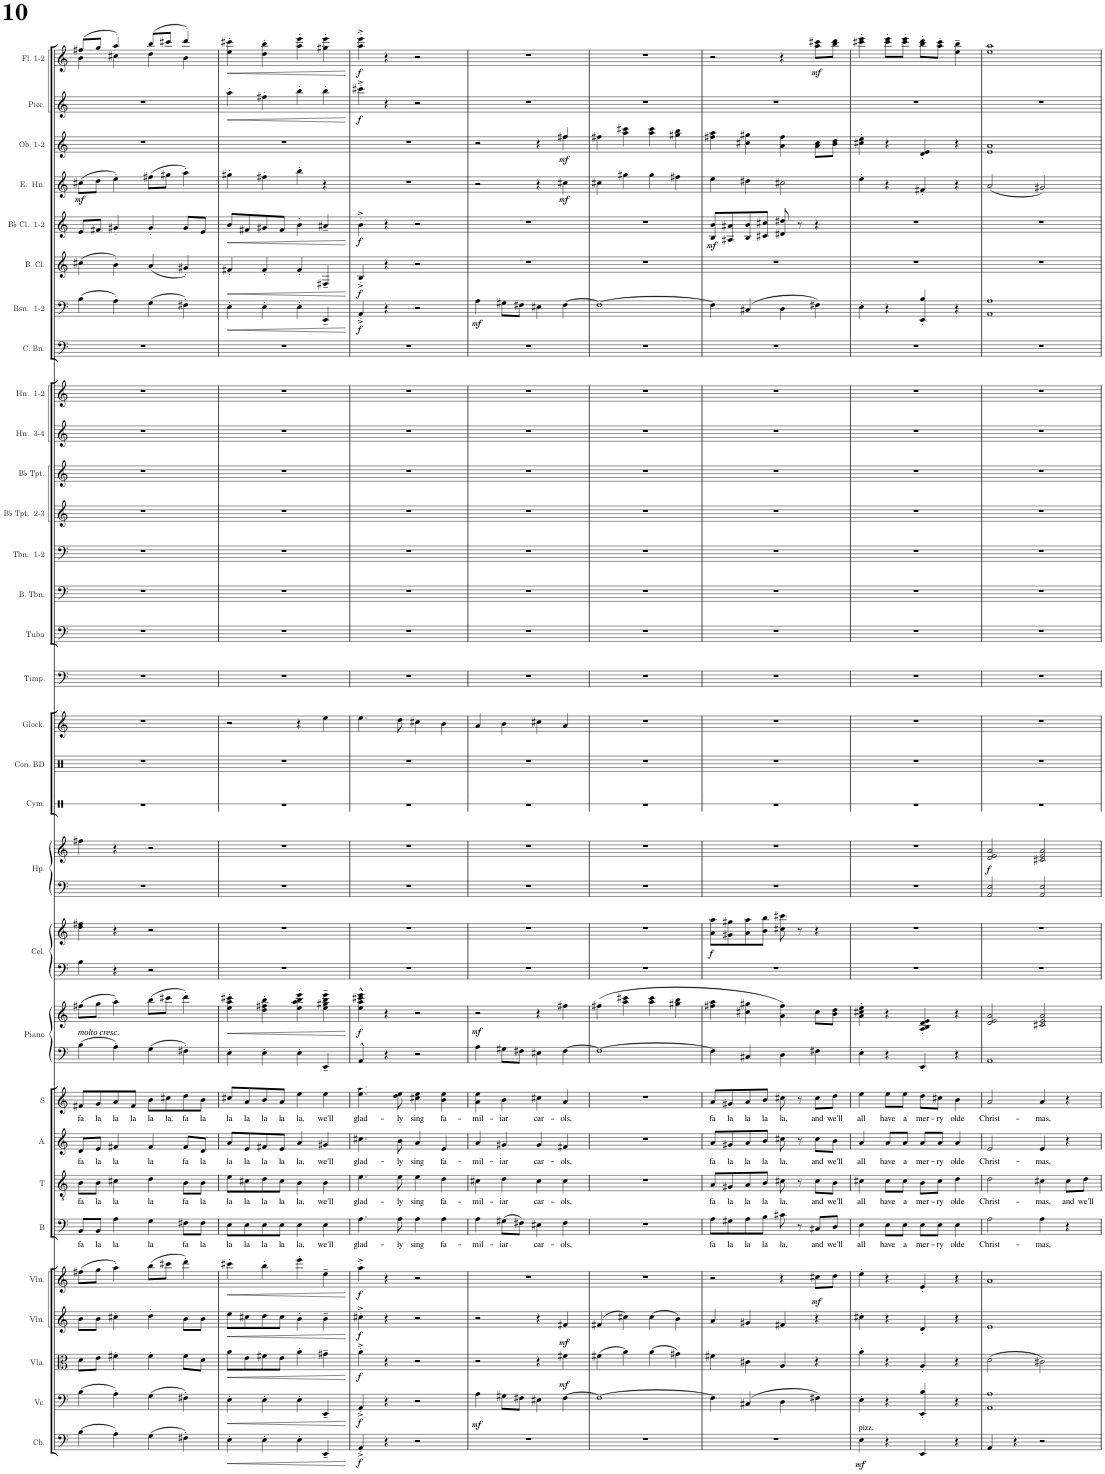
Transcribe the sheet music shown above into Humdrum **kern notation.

**kern	**dynam	**kern	**dynam	**kern	**dynam	**kern	**dynam	**kern	**dynam	**kern	**text	**kern	**text	**kern	**text	**kern	**text	**kern	**kern	**dynam	**kern	**kern	**dynam	**kern	**kern	**dynam	**kern	**kern	**kern	**kern	**kern	**kern	**kern	**kern	**kern	**kern	**kern	**kern	**kern	**dynam	**kern	**dynam	**kern	**dynam	**kern	**dynam	**kern	**dynam	**kern	**dynam	**kern	**dynam
*part31	*part31	*part30	*part30	*part29	*part29	*part28	*part28	*part27	*part27	*part26	*part26	*part25	*part25	*part24	*part24	*part23	*part23	*part22	*part22	*part22	*part21	*part21	*part21	*part20	*part20	*part20	*part19	*part18	*part17	*part16	*part15	*part14	*part13	*part12	*part11	*part10	*part9	*part8	*part7	*part7	*part6	*part6	*part5	*part5	*part4	*part4	*part3	*part3	*part2	*part2	*part1	*part1
*staff34	*staff34	*staff33	*staff33	*staff32	*staff32	*staff31	*staff31	*staff30	*staff30	*staff29	*staff29	*staff28	*staff28	*staff27	*staff27	*staff26	*staff26	*staff25	*staff24	*staff24/25	*staff23	*staff22	*staff22/23	*staff21	*staff20	*staff20/21	*staff19	*staff18	*staff17	*staff16	*staff15	*staff14	*staff13	*staff12	*staff11	*staff10	*staff9	*staff8	*staff7	*staff7	*staff6	*staff6	*staff5	*staff5	*staff4	*staff4	*staff3	*staff3	*staff2	*staff2	*staff1	*staff1
*I"Contrabass	*	*I"Violoncello	*	*I"Viola	*	*I"Violin	*	*I"Violin	*	*I"Bass	*	*I"Tenor	*	*I"Alto	*	*I"Soprano	*	*I"Piano	*	*	*I"Celesta	*	*	*I"Harp	*	*	*I"Percussion	*I"Percussion	*I"Percussion	*I"Timpani	*I"Tuba	*I"Bass Trombone	*I"Trombone 1-2	*I"Trumpet in Bb 2-3	*I"Trumpet in Bb	*I"Horn in F 3-4	*I"Horn in F 1-2	*I"Contrabassoon	*I"Bassoon 1-2	*	*I"Bass Clarinet	*	*I"Clarinet in Bb 1-2	*	*I"English Horn	*	*I"Oboe 1-2	*	*I"Flute 3-Picc.	*	*I"Flute 1-2	*
*I'Cb.	*	*I'Vc.	*	*I'Vla.	*	*I'Vln.	*	*I'Vln.	*	*I'B	*	*I'T	*	*I'A	*	*I'S	*	*I'Piano	*	*	*I'Cel.	*	*	*I'Hp.	*	*	*I'Perc.	*I'Perc.	*I'Perc.	*I'Timp.	*I'Tuba	*I'B. Tbn.	*I'Tbn.  1-2	*	*	*I'Hn.  3-4	*I'Hn.  1-2	*I'C. Bn.	*I'Bsn.  1-2	*	*I'B. Cl.	*	*	*	*I'E.  Hn.	*	*I'Ob. 1-2	*	*I'Picc.	*	*I'Fl. 1-2	*
!!LO:PB:g=z
*clefF4	*	*clefF4	*	*clefC3	*	*clefG2	*	*clefG2	*	*clefF4	*	*clefGv2	*	*clefG2	*	*clefG2	*	*clefF4	*clefG2	*	*clefF4	*clefG2	*	*clefF4	*clefG2	*	*clefX	*clefX	*clefG2	*clefF4	*clefF4	*clefF4	*clefF4	*clefG2	*clefG2	*clefG2	*clefG2	*clefF4	*clefF4	*	*clefG2	*	*clefG2	*	*clefG2	*	*clefG2	*	*clefG2	*	*clefG2	*
*Trd7c12	*	*	*	*	*	*	*	*	*	*	*	*	*	*	*	*	*	*	*	*	*Trd-7c-12	*Trd-7c-12	*	*	*	*	*	*	*Trd-14c-24	*	*	*	*	*Trd1c2	*Trd1c2	*Trd4c7	*Trd4c7	*Trd7c12	*	*	*Trd8c14	*	*Trd1c2	*	*Trd4c7	*	*	*	*Trd-7c-12	*	*	*
*k[]	*	*k[]	*	*k[]	*	*k[]	*	*k[]	*	*k[]	*	*k[]	*	*k[]	*	*k[]	*	*k[]	*k[]	*	*k[]	*k[]	*	*k[]	*k[]	*	*k[]	*k[]	*k[]	*k[]	*k[]	*k[]	*k[]	*k[]	*k[]	*k[]	*k[]	*k[]	*k[]	*	*k[]	*	*k[]	*	*k[]	*	*k[]	*	*k[]	*	*k[]	*
*M2/2	*	*M2/2	*	*M2/2	*	*M2/2	*	*M2/2	*	*M2/2	*	*M2/2	*	*M2/2	*	*M2/2	*	*M2/2	*M2/2	*	*M2/2	*M2/2	*	*M2/2	*M2/2	*	*M2/2	*M2/2	*M2/2	*M2/2	*M2/2	*M2/2	*M2/2	*M2/2	*M2/2	*M2/2	*M2/2	*M2/2	*M2/2	*	*M2/2	*	*M2/2	*	*M2/2	*	*M2/2	*	*M2/2	*	*M2/2	*
=74	=74	=74	=74	=74	=74	=74	=74	=74	=74	=74	=74	=74	=74	=74	=74	=74	=74	=74	=74	=74	=74	=74	=74	=74	=74	=74	=74	=74	=74	=74	=74	=74	=74	=74	=74	=74	=74	=74	=74	=74	=74	=74	=74	=74	=74	=74	=74	=74	=74	=74	=74	=74
!	!	!	!	!	!	!	!	!	!	!	!	!	!	!	!	!	!	!	!LO:TX:b:i:t=molto cresc.	!	!	!	!	!	!	!	!	!	!	!	!	!	!	!	!	!	!	!	!	!	!	!	!	!	!	!	!	!	!	!	!	!
!	!	!	!	!	!	!	!	!	!	!	!LO:LY:b	!	!LO:LY:b	!	!LO:LY:b	!	!LO:LY:b	!	!	!	!	!	!	!	!	!	!	!	!	!	!	!	!	!	!	!	!	!	!	!	!	!	!	!	!	!LO:DY:b	!	!	!	!	!	!
*	*	*	*	*	*	*	*	*	*	*	*	*	*	*	*	*	*	*	*	*	*	*	*	*	*	*	*	*	*	*	*	*	*	*	*	*	*	*	*	*	*	*	*	*	*	*	*	*	*	*	*^	*
(4B\	.	(4B\	.	8d\L	.	8b\L	.	(8ff#X\L	.	8BB/L	fa	8B\L	fa	8d/L	fa	8f#X/L	fa	4B\	(8ff#X\L	.	4B\	4dd\ 4ff#X\	.	1r	4ff#X\	.	1r	1r	1r	1r	1r	1r	1r	1r	1r	1r	1r	1r	(4B\	.	(4cc#X\	.	8e/L	.	(8cc#X\L	mf	1r	.	1r	.	(8ff#X/L	4b\	.
!	!	!	!	!	!	!	!	!	!	!	!LO:LY:b	!	!LO:LY:b	!	!LO:LY:b	!	!LO:LY:b	!	!	!	!	!	!	!	!	!	!	!	!	!	!	!	!	!	!	!	!	!	!	!	!	!	!	!	!	!	!	!	!	!	!	!	!
.	.	.	.	8e\J	.	8b\J	.	8gg\J	.	8BB/J	la	8B\J	la	8e/J	la	8g/	la	.	8gg\J	.	.	.	.	.	.	.	.	.	.	.	.	.	.	.	.	.	.	.	.	.	.	.	8f#X/J	.	8dd\J	.	.	.	.	.	8gg/J	.	.
!	!	!	!	!	!	!	!	!	!	!	!LO:LY:b	!	!LO:LY:b	!	!LO:LY:b	!	!LO:LY:b	!	!	!	!	!	!	!	!	!	!	!	!	!	!	!	!	!	!	!	!	!	!	!	!	!	!	!	!	!	!	!	!	!	!	!	!
4A'\)	.	4A'\)	.	4f#X'\	.	4cc#X'\	.	4aa'\)	.	4A\	la	4c#X\	la	4f#X/	la	8a/	la	4A'\	4aa'\)	.	4r	4r	.	.	4r	.	.	.	.	.	.	.	.	.	.	.	.	.	4A'\)	.	4b'\)	.	4g#X'/	.	4ee'\)	.	.	.	.	.	4aa'/)	4cc#X\	.
!	!	!	!	!	!	!	!	!	!	!	!	!	!	!	!	!	!LO:LY:b	!	!	!	!	!	!	!	!	!	!	!	!	!	!	!	!	!	!	!	!	!	!	!	!	!	!	!	!	!	!	!	!	!	!	!	!
.	.	.	.	.	.	.	.	.	.	.	.	.	.	.	.	8f#/J	la	.	.	.	.	.	.	.	.	.	.	.	.	.	.	.	.	.	.	.	.	.	.	.	.	.	.	.	.	.	.	.	.	.	.	.	.
!	!	!	!	!	!	!	!	!	!	!	!LO:LY:b	!	!LO:LY:b	!	!LO:LY:b	!	!LO:LY:b	!	!	!	!	!	!	!	!	!	!	!	!	!	!	!	!	!	!	!	!	!	!	!	!	!	!	!	!	!	!	!	!	!	!	!	!
(4G\	.	(4G\	.	4f#'\	.	4dd'\	.	(8bb\L	.	4G\	la	4d\	la	4f#/	la	8b\L	la	4G\	(8bb\L	.	2r	2r	.	.	2r	.	.	.	.	.	.	.	.	.	.	.	.	.	(4G\	.	(4a/	.	4g#'/	.	(8ff#X\L	.	.	.	.	.	(8bb/L	4dd\	.
!	!	!	!	!	!	!	!	!	!	!	!	!	!	!	!	!	!LO:LY:b	!	!	!	!	!	!	!	!	!	!	!	!	!	!	!	!	!	!	!	!	!	!	!	!	!	!	!	!	!	!	!	!	!	!	!	!
.	.	.	.	.	.	.	.	8ccc#X\J	.	.	.	.	.	.	.	8cc#X\	la,	.	8ccc#X\J	.	.	.	.	.	.	.	.	.	.	.	.	.	.	.	.	.	.	.	.	.	.	.	.	.	8gg#X\J	.	.	.	.	.	8ccc#X/J	.	.
!	!	!	!	!	!	!	!	!	!	!	!LO:LY:b	!	!LO:LY:b	!	!LO:LY:b	!	!LO:LY:b	!	!	!	!	!	!	!	!	!	!	!	!	!	!	!	!	!	!	!	!	!	!	!	!	!	!	!	!	!	!	!	!	!	!	!	!
4F#X'\)	.	4F#X'\)	.	8f#\L	.	8b\L	.	4ddd'\)	.	8F#X\L	fa	8B\L	fa	8f#/L	fa	8dd\	fa	4F#X'\	4ddd'\)	.	.	.	.	.	.	.	.	.	.	.	.	.	.	.	.	.	.	.	4F#X'\)	.	4g#X'/)	.	8g#/L	.	4aa'\)	.	.	.	.	.	4ddd'/)	4b\	.
!	!	!	!	!	!	!	!	!	!	!	!LO:LY:b	!	!LO:LY:b	!	!LO:LY:b	!	!LO:LY:b	!	!	!	!	!	!	!	!	!	!	!	!	!	!	!	!	!	!	!	!	!	!	!	!	!	!	!	!	!	!	!	!	!	!	!	!
.	.	.	.	8d\J	.	8b\J	.	.	.	8F#\J	la	8B\J	la	8d/J	la	8b\J	la	.	.	.	.	.	.	.	.	.	.	.	.	.	.	.	.	.	.	.	.	.	.	.	.	.	8e/J	.	.	.	.	.	.	.	.	.	.
*	*	*	*	*	*	*	*	*	*	*	*	*	*	*	*	*	*	*	*	*	*	*	*	*	*	*	*	*	*	*	*	*	*	*	*	*	*	*	*	*	*	*	*	*	*	*	*	*	*	*	*v	*v	*
=75	=75	=75	=75	=75	=75	=75	=75	=75	=75	=75	=75	=75	=75	=75	=75	=75	=75	=75	=75	=75	=75	=75	=75	=75	=75	=75	=75	=75	=75	=75	=75	=75	=75	=75	=75	=75	=75	=75	=75	=75	=75	=75	=75	=75	=75	=75	=75	=75	=75	=75	=75	=75
!	!LO:HP:b	!	!LO:HP:b	!	!LO:HP:b	!	!LO:HP:b	!	!LO:HP:b	!	!LO:LY:b	!	!LO:LY:b	!	!LO:LY:b	!	!LO:LY:b	!	!	!LO:HP:b	!	!	!	!	!	!	!	!	!	!	!	!	!	!	!	!	!	!	!	!LO:HP:b	!	!LO:HP:b	!	!LO:HP:b	!	!	!	!	!	!LO:HP:b	!	!LO:HP:b
4E'\	<	4E'\	<	8a\L	<	8ee\L	<	4ccc#X'\	<	8E\L	la	8e\L	la	8a/L	la	8cc#X/L	la	4E'\	4ee\' 4aa\' 4ccc#X\'	<	1r	1r	.	1r	1r	.	1r	1r	2r	1r	1r	1r	1r	1r	1r	1r	1r	1r	4E'\	<	4f#X'/	<	8b/L	<	4gg#X'\	.	1r	.	4aa'\	<	4ee\' 4ccc#X\'	<
!	!	!	!	!	!	!	!	!	!	!	!LO:LY:b	!	!LO:LY:b	!	!LO:LY:b	!	!LO:LY:b	!	!	!	!	!	!	!	!	!	!	!	!	!	!	!	!	!	!	!	!	!	!	!	!	!	!	!	!	!	!	!	!	!	!	!
.	.	.	.	8e\	.	8cc#X\	.	.	.	8E\	la	8c#X\	la	8e/	la	8a/	la	.	.	.	.	.	.	.	.	.	.	.	.	.	.	.	.	.	.	.	.	.	.	.	.	.	8f#X/	.	.	.	.	.	.	.	.	.
!	!	!	!	!	!	!	!	!	!	!	!LO:LY:b	!	!LO:LY:b	!	!LO:LY:b	!	!LO:LY:b	!	!	!	!	!	!	!	!	!	!	!	!	!	!	!	!	!	!	!	!	!	!	!	!	!	!	!	!	!	!	!	!	!	!	!
4E'\	.	4E'\	.	8f#X\	.	8dd\	.	4bb'\	.	8E\	la	8d\	la	8f#X/	la	8b/	la	4E'\	4dd\' 4ff#X\' 4bb\'	.	.	.	.	.	.	.	.	.	.	.	.	.	.	.	.	.	.	.	4E'\	.	4f#'/	.	8g#X/	.	4ff#X'\	.	.	.	4ff#X'\	.	4dd\' 4bb\'	.
!	!	!	!	!	!	!	!	!	!	!	!LO:LY:b	!	!LO:LY:b	!	!LO:LY:b	!	!LO:LY:b	!	!	!	!	!	!	!	!	!	!	!	!	!	!	!	!	!	!	!	!	!	!	!	!	!	!	!	!	!	!	!	!	!	!	!
.	.	.	.	8e\J	.	8cc#\J	.	.	.	8E\J	la	8c#\J	la	8e/J	la	8a/J	la	.	.	.	.	.	.	.	.	.	.	.	.	.	.	.	.	.	.	.	.	.	.	.	.	.	8f#/J	.	.	.	.	.	.	.	.	.
!	!	!	!	!	!	!	!	!	!	!	!LO:LY:b	!	!LO:LY:b	!	!LO:LY:b	!	!LO:LY:b	!	!	!	!	!	!	!	!	!	!	!	!	!	!	!	!	!	!	!	!	!	!	!	!	!	!	!	!	!	!	!	!	!	!	!
4E'\	.	4E'\	.	4a'\	.	4b'\	.	4eee'\	.	4E\	la,	4B\	la,	4a/	la,	4ee\	la,	4E'\	4ee\' 4aa\' 4bb\' 4eee\'	.	.	.	.	.	.	.	.	.	4r	.	.	.	.	.	.	.	.	.	4E'\	.	4f#'/	.	4b'\	.	4bb'\	.	.	.	4bb'\	.	4aa\' 4eee\'	.
!	!	!	!	!	!	!	!	!	!	!	!LO:LY:b	!	!LO:LY:b	!	!LO:LY:b	!	!LO:LY:b	!	!	!	!	!	!	!	!	!	!	!	!	!	!	!	!	!	!	!	!	!	!	!	!	!	!	!	!	!	!	!	!	!	!	!
4EE~/	.	4EE~/	.	4g#X~\	.	4b~\	.	4ee~\	.	4E\	we'll	4B\	we'll	4g#X/	we'll	4ee\	we'll	4EE~/	4ee\~ 4gg#X\~ 4bb\~ 4eee\~	.	.	.	.	.	.	.	.	.	4Ree\	.	.	.	.	.	.	.	.	.	4EE~/	.	4F#X~/	.	4a#X~/	.	4r	.	.	.	4bb'\	.	4gg#X\' 4eee\'	.
.	[	.	[	.	[	.	[	.	[	.	.	.	.	.	.	.	.	.	.	[	.	.	.	.	.	.	.	.	.	.	.	.	.	.	.	.	.	.	.	[	.	[	.	[	.	.	.	.	.	[	.	[
=76	=76	=76	=76	=76	=76	=76	=76	=76	=76	=76	=76	=76	=76	=76	=76	=76	=76	=76	=76	=76	=76	=76	=76	=76	=76	=76	=76	=76	=76	=76	=76	=76	=76	=76	=76	=76	=76	=76	=76	=76	=76	=76	=76	=76	=76	=76	=76	=76	=76	=76	=76	=76
!	!LO:DY:b	!	!LO:DY:b	!	!LO:DY:b	!	!LO:DY:b	!	!LO:DY:b	!	!LO:LY:b	!	!LO:LY:b	!	!LO:LY:b	!	!LO:LY:b	!	!	!LO:DY:b	!	!	!	!	!	!	!	!	!	!	!	!	!	!	!	!	!	!	!	!LO:DY:b	!	!LO:DY:b	!	!LO:DY:b	!	!	!	!	!	!LO:DY:b	!	!LO:DY:b
4AA'^/	f	4AA'^/	f	4a'^\	f	4cc#X'^\	f	4aa'^\	f	4.A\	glad-	4.e\	glad-	4.cc#X\	glad-	4.ee\ 4.aa!\	glad-	4AA^^/	4ee\^^ 4aa\^^ 4ccc#X\^^ 4eee\^^	f	1r	1r	.	1r	1r	.	1r	1r	4.Ree\	1r	1r	1r	1r	1r	1r	1r	1r	1r	4AA'^/	f	4B'^/	f	4b'^\	f	1r	.	1r	.	4ccc#X'^\	f	4aa\'^ 4eee\'^	f
4r	.	4r	.	4r	.	4r	.	4r	.	.	.	.	.	.	.	.	.	4r	4r	.	.	.	.	.	.	.	.	.	.	.	.	.	.	.	.	.	.	.	4r	.	4r	.	4r	.	.	.	.	.	4r	.	4r	.
!	!	!	!	!	!	!	!	!	!	!	!LO:LY:b	!	!LO:LY:b	!	!LO:LY:b	!	!LO:LY:b	!	!	!	!	!	!	!	!	!	!	!	!	!	!	!	!	!	!	!	!	!	!	!	!	!	!	!	!	!	!	!	!	!	!	!
.	.	.	.	.	.	.	.	.	.	8A\	-ly	8e\	-ly	8b\	-ly	8dd\ 8ee\	-ly	.	.	.	.	.	.	.	.	.	.	.	8Rdd\	.	.	.	.	.	.	.	.	.	.	.	.	.	.	.	.	.	.	.	.	.	.	.
!	!	!	!	!	!	!	!	!	!	!	!LO:LY:b	!	!LO:LY:b	!	!LO:LY:b	!	!LO:LY:b	!	!	!	!	!	!	!	!	!	!	!	!	!	!	!	!	!	!	!	!	!	!	!	!	!	!	!	!	!	!	!	!	!	!	!
2r	.	2r	.	2r	.	2r	.	2r	.	4A\	sing	4e\	sing	4a/	sing	4cc#X\ 4ee\	sing	2r	2r	.	.	.	.	.	.	.	.	.	4Rcc\	.	.	.	.	.	.	.	.	.	2r	.	2r	.	2r	.	.	.	.	.	2r	.	2r	.
!	!	!	!	!	!	!	!	!	!	!	!LO:LY:b	!	!LO:LY:b	!	!LO:LY:b	!	!LO:LY:b	!	!	!	!	!	!	!	!	!	!	!	!	!	!	!	!	!	!	!	!	!	!	!	!	!	!	!	!	!	!	!	!	!	!	!
.	.	.	.	.	.	.	.	.	.	4A\	fa-	4d\	fa-	4e/	fa-	4b\ 4ee\	fa-	.	.	.	.	.	.	.	.	.	.	.	4R\	.	.	.	.	.	.	.	.	.	.	.	.	.	.	.	.	.	.	.	.	.	.	.
=77	=77	=77	=77	=77	=77	=77	=77	=77	=77	=77	=77	=77	=77	=77	=77	=77	=77	=77	=77	=77	=77	=77	=77	=77	=77	=77	=77	=77	=77	=77	=77	=77	=77	=77	=77	=77	=77	=77	=77	=77	=77	=77	=77	=77	=77	=77	=77	=77	=77	=77	=77	=77
!	!	!	!LO:DY:b	!	!	!	!	!	!	!	!LO:LY:b	!	!LO:LY:b	!	!LO:LY:b	!	!LO:LY:b	!	!	!LO:DY:a=2	!	!	!	!	!	!	!	!	!	!	!	!	!	!	!	!	!	!	!	!LO:DY:b	!	!	!	!	!	!	!	!	!	!	!	!
*	*	*	*	*	*	*	*	*	*	*	*	*	*	*	*	*	*	*	*	*	*	*	*	*	*	*	*	*	*	*	*	*	*	*	*	*	*	*	*	*	*	*	*	*	*	*	*^	*	*	*	*	*
1r	.	4A\	mf	2r	.	2r	.	1r	.	4A\	-mil-	4c#X\	-mil-	4a/	-mil-	4a\ 4ee\	-mil-	4A\	2r	mf	1r	1r	.	1r	1r	.	1r	1r	4Ra/	1r	1r	1r	1r	1r	1r	1r	1r	1r	4A\	mf	1r	.	1r	.	2r	.	2r	2.ryy	.	1r	.	1r	.
!	!	!	!	!	!	!	!	!	!	!	!LO:LY:b	!	!LO:LY:b	!	!LO:LY:b	!	!LO:LY:b	!	!	!	!	!	!	!	!	!	!	!	!	!	!	!	!	!	!	!	!	!	!	!	!	!	!	!	!	!	!	!	!	!	!	!	!
.	.	8G#X\L	.	.	.	.	.	.	.	(8G#X\L	iar	4d\	iar	4g#X/	iar	4b\	iar	8G#X\L	.	.	.	.	.	.	.	.	.	.	4R\	.	.	.	.	.	.	.	.	.	8G#X\L	.	.	.	.	.	.	.	.	.	.	.	.	.	.
.	.	8F#X\J	.	.	.	.	.	.	.	8F#X\J)	.	.	.	.	.	.	.	8F#X\J	.	.	.	.	.	.	.	.	.	.	.	.	.	.	.	.	.	.	.	.	8F#X\J	.	.	.	.	.	.	.	.	.	.	.	.	.	.
!	!	!	!	!	!	!	!	!	!	!	!LO:LY:b	!	!LO:LY:b	!	!LO:LY:b	!	!LO:LY:b	!	!	!	!	!	!	!	!	!	!	!	!	!	!	!	!	!	!	!	!	!	!	!	!	!	!	!	!	!	!	!	!	!	!	!	!
.	.	4E#X\	.	4r	.	4r	.	.	.	4E#X\	car-	4c#\	car-	4g#/	car-	4cc#X\	car-	4E#X\	4r	.	.	.	.	.	.	.	.	.	4Rcc\	.	.	.	.	.	.	.	.	.	4E#X\	.	.	.	.	.	4r	.	4r	.	.	.	.	.	.
!	!	!	!	!	!LO:DY:b	!	!LO:DY:b	!	!	!	!LO:LY:b	!	!LO:LY:b	!	!LO:LY:b	!	!LO:LY:b	!	!	!	!	!	!	!	!	!	!	!	!	!	!	!	!	!	!	!	!	!	!	!	!	!	!	!	!	!LO:DY:b	!	!	!LO:DY:b	!	!	!	!
.	.	[4F#\	.	4f#X\	mf	4f#X/	mf	.	.	4F#\	ols,	4c#\	ols,	4f#X/	ols,	4a/	ols,	[4F#\	4ff#X\	.	.	.	.	.	.	.	.	.	4Ra/	.	.	.	.	.	.	.	.	.	[4F#\	.	.	.	.	.	4cc#X\	mf	4ff#X/	4ff#\	mf	.	.	.	.
*	*	*	*	*	*	*	*	*	*	*	*	*	*	*	*	*	*	*	*	*	*	*	*	*	*	*	*	*	*	*	*	*	*	*	*	*	*	*	*	*	*	*	*	*	*	*	*v	*v	*	*	*	*	*
=78	=78	=78	=78	=78	=78	=78	=78	=78	=78	=78	=78	=78	=78	=78	=78	=78	=78	=78	=78	=78	=78	=78	=78	=78	=78	=78	=78	=78	=78	=78	=78	=78	=78	=78	=78	=78	=78	=78	=78	=78	=78	=78	=78	=78	=78	=78	=78	=78	=78	=78	=78	=78
1r	.	1F#_	.	(4f#X\	.	(4f#X/	.	1r	.	1r	.	1r	.	1r	.	1r	.	1F#_	(4ff#X\	.	1r	1r	.	1r	1r	.	1r	1r	1r	1r	1r	1r	1r	1r	1r	1r	1r	1r	1F#_	.	1r	.	1r	.	4cc#X\	.	4ff#X\	.	1r	.	1r	.
.	.	.	.	4a\)	.	4cc#X\)	.	.	.	.	.	.	.	.	.	.	.	.	4aa\ 4ccc#X\	.	.	.	.	.	.	.	.	.	.	.	.	.	.	.	.	.	.	.	.	.	.	.	.	.	4gg#X\	.	4aa\ 4ccc#X\	.	.	.	.	.
.	.	.	.	(4a\	.	(4cc#\	.	.	.	.	.	.	.	.	.	.	.	.	4aa\ 4ccc#\	.	.	.	.	.	.	.	.	.	.	.	.	.	.	.	.	.	.	.	.	.	.	.	.	.	4gg#\	.	4aa\ 4ccc#\	.	.	.	.	.
.	.	.	.	4g#X\)	.	4b\)	.	.	.	.	.	.	.	.	.	.	.	.	4gg#X\ 4bb\	.	.	.	.	.	.	.	.	.	.	.	.	.	.	.	.	.	.	.	.	.	.	.	.	.	4ff#X\	.	4gg#X\ 4bb\	.	.	.	.	.
=79	=79	=79	=79	=79	=79	=79	=79	=79	=79	=79	=79	=79	=79	=79	=79	=79	=79	=79	=79	=79	=79	=79	=79	=79	=79	=79	=79	=79	=79	=79	=79	=79	=79	=79	=79	=79	=79	=79	=79	=79	=79	=79	=79	=79	=79	=79	=79	=79	=79	=79	=79	=79
!	!	!	!	!	!	!	!	!	!	!	!LO:LY:b	!	!LO:LY:b	!	!LO:LY:b	!	!LO:LY:b	!	!	!	!	!	!LO:DY:b	!	!	!	!	!	!	!	!	!	!	!	!	!	!	!	!	!	!	!	!	!LO:DY:b	!	!	!	!	!	!	!	!
1r	.	4F#\]	.	4f#X\	.	4a/	.	2r	.	8A\L	fa	8A/L	fa	8a/L	fa	8a/L	fa	4F#\]	4ff#X\ 4aa\	.	1r	8a\ 8aa\L	f	1r	1r	.	1r	1r	1r	1r	1r	1r	1r	1r	1r	1r	1r	1r	4F#\]	.	1r	.	8B/ 8b/L	mf	4ee\	.	4ff#X\ 4aa\	.	1r	.	2r	.
!	!	!	!	!	!	!	!	!	!	!	!LO:LY:b	!	!LO:LY:b	!	!LO:LY:b	!	!LO:LY:b	!	!	!	!	!	!	!	!	!	!	!	!	!	!	!	!	!	!	!	!	!	!	!	!	!	!	!	!	!	!	!	!	!	!	!
.	.	.	.	.	.	.	.	.	.	8G#X\	la	8G#X/	la	8g#X/	la	8g#X/	la	.	.	.	.	8g#X\ 8gg#X\	.	.	.	.	.	.	.	.	.	.	.	.	.	.	.	.	.	.	.	.	8A#X/ 8a#X/	.	.	.	.	.	.	.	.	.
!	!	!	!	!	!	!	!	!	!	!	!LO:LY:b	!	!LO:LY:b	!	!LO:LY:b	!	!LO:LY:b	!	!	!	!	!	!	!	!	!	!	!	!	!	!	!	!	!	!	!	!	!	!	!	!	!	!	!	!	!	!	!	!	!	!	!
.	.	(4C#X/	.	4c#X\	.	4g#X/	.	.	.	8A\	la	8A/	la	8a/	la	8a/	la	4C#X/	4cc#X\ 4gg#X\	.	.	8a\ 8aa\	.	.	.	.	.	.	.	.	.	.	.	.	.	.	.	.	(4C#X/	.	.	.	8B/ 8b/	.	4dd#X\	.	4cc#X\ 4gg#X\	.	.	.	.	.
!	!	!	!	!	!	!	!	!	!	!	!LO:LY:b	!	!LO:LY:b	!	!LO:LY:b	!	!LO:LY:b	!	!	!	!	!	!	!	!	!	!	!	!	!	!	!	!	!	!	!	!	!	!	!	!	!	!	!	!	!	!	!	!	!	!	!
.	.	.	.	.	.	.	.	.	.	8B\J	la	8B/J	la	8b/J	la	8b/J	la	.	.	.	.	8b\ 8bb\J	.	.	.	.	.	.	.	.	.	.	.	.	.	.	.	.	.	.	.	.	8c#X/ 8cc#X/J	.	.	.	.	.	.	.	.	.
!	!	!	!	!	!	!	!	!	!	!	!LO:LY:b	!	!LO:LY:b	!	!LO:LY:b	!	!LO:LY:b	!	!	!	!	!	!	!	!	!	!	!	!	!	!	!	!	!	!	!	!	!	!	!	!	!	!	!	!	!	!	!	!	!	!	!
.	.	4D\	.	4A/	.	4f#X/	.	4r	.	8c#X\	la,	8c#X\	la,	8cc#X\	la,	8cc#X\	la,	4D\	4a\ 4ff#\)	.	.	8cc#X\ 8ccc#X\	.	.	.	.	.	.	.	.	.	.	.	.	.	.	.	.	4D\	.	.	.	8d#X/ 8dd#X/	.	2cc#X\	.	4a\ 4ff#\	.	.	.	4r	.
.	.	.	.	.	.	.	.	.	.	8r	.	8r	.	8r	.	8r	.	.	.	.	.	8r	.	.	.	.	.	.	.	.	.	.	.	.	.	.	.	.	.	.	.	.	8r	.	.	.	.	.	.	.	.	.
!	!	!	!	!	!	!	!	!	!LO:DY:b	!	!LO:LY:b	!	!LO:LY:b	!	!LO:LY:b	!	!LO:LY:b	!	!	!	!	!	!	!	!	!	!	!	!	!	!	!	!	!	!	!	!	!	!	!	!	!	!	!	!	!	!	!	!	!	!	!LO:DY:b
.	.	4F#X\)	.	4r	.	4r	.	8cc#X\L	mf	8C#X/L	and	8c#\L	and	8cc#\L	and	8cc#\L	and	4F#X\	8cc#\L	.	.	4r	.	.	.	.	.	.	.	.	.	.	.	.	.	.	.	.	4F#X\)	.	.	.	4r	.	.	.	8a\ 8cc#\L	.	.	.	8aa\ 8ccc#X\L	mf
!	!	!	!	!	!	!	!	!	!	!	!LO:LY:b	!	!LO:LY:b	!	!LO:LY:b	!	!LO:LY:b	!	!	!	!	!	!	!	!	!	!	!	!	!	!	!	!	!	!	!	!	!	!	!	!	!	!	!	!	!	!	!	!	!	!	!
.	.	.	.	.	.	.	.	8dd\J	.	8D/J	we'll	8B\J	we'll	8b\J	we'll	8dd\J	we'll	.	8b\ 8dd\J	.	.	.	.	.	.	.	.	.	.	.	.	.	.	.	.	.	.	.	.	.	.	.	.	.	.	.	8b\ 8dd\J	.	.	.	8bb\ 8ddd\J	.
=80	=80	=80	=80	=80	=80	=80	=80	=80	=80	=80	=80	=80	=80	=80	=80	=80	=80	=80	=80	=80	=80	=80	=80	=80	=80	=80	=80	=80	=80	=80	=80	=80	=80	=80	=80	=80	=80	=80	=80	=80	=80	=80	=80	=80	=80	=80	=80	=80	=80	=80	=80	=80
!LO:TX:a:t=pizz.	!	!	!	!	!	!	!	!	!	!	!	!	!	!	!	!	!	!	!	!	!	!	!	!	!	!	!	!	!	!	!	!	!	!	!	!	!	!	!	!	!	!	!	!	!	!	!	!	!	!	!	!
!	!LO:DY:b	!	!	!	!	!	!	!	!	!	!LO:LY:b	!	!LO:LY:b	!	!LO:LY:b	!	!LO:LY:b	!	!	!	!	!	!	!	!	!	!	!	!	!	!	!	!	!	!	!	!	!	!	!	!	!	!	!	!	!	!	!	!	!	!	!
4E\	mf	4E'\	.	4a'\	.	4cc#X'\	.	4ee'\	.	4E\	all	4c#X\	all	4a/	all	4ee\	all	4E'\	4a\' 4cc#X\' 4ee\'	.	1r	1r	.	1r	1r	.	1r	1r	1r	1r	1r	1r	1r	1r	1r	1r	1r	1r	4E'\	.	1r	.	1r	.	4ee'\	.	4cc#X\' 4ee\'	.	1r	.	4ccc#X\' 4eee\'	.
!	!	!	!	!	!	!	!	!	!	!	!LO:LY:b	!	!LO:LY:b	!	!LO:LY:b	!	!LO:LY:b	!	!	!	!	!	!	!	!	!	!	!	!	!	!	!	!	!	!	!	!	!	!	!	!	!	!	!	!	!	!	!	!	!	!	!
4r	.	4r	.	4r	.	4r	.	4r	.	8E\L	have	8c#\L	have	8a/L	have	8ee\L	have	4r	4r	.	.	.	.	.	.	.	.	.	.	.	.	.	.	.	.	.	.	.	4r	.	.	.	.	.	4r	.	4r	.	.	.	8ccc#\' 8eee\'L	.
!	!	!	!	!	!	!	!	!	!	!	!LO:LY:b	!	!LO:LY:b	!	!LO:LY:b	!	!LO:LY:b	!	!	!	!	!	!	!	!	!	!	!	!	!	!	!	!	!	!	!	!	!	!	!	!	!	!	!	!	!	!	!	!	!	!	!
.	.	.	.	.	.	.	.	.	.	8E\J	a	8c#\J	a	8a/J	a	8ee\J	a	.	.	.	.	.	.	.	.	.	.	.	.	.	.	.	.	.	.	.	.	.	.	.	.	.	.	.	.	.	.	.	.	.	8ccc#\' 8eee\'J	.
!	!	!	!	!	!	!	!	!	!	!	!LO:LY:b	!	!LO:LY:b	!	!LO:LY:b	!	!LO:LY:b	!	!	!	!	!	!	!	!	!	!	!	!	!	!	!	!	!	!	!	!	!	!	!	!	!	!	!	!	!	!	!	!	!	!	!
4EE/	.	4EE/' 4B/'	.	4A'/	.	4d'/	.	4e'/	.	8E\L	mer-	8B\L	mer-	8a/L	mer-	8dd\L	mer-	4EE'/	4A/' 4B/' 4d/' 4e/'	.	.	.	.	.	.	.	.	.	.	.	.	.	.	.	.	.	.	.	4EE/' 4B/'	.	.	.	.	.	4f#X'/	.	4d/' 4e/'	.	.	.	8bb\' 8ddd\'L	.
!	!	!	!	!	!	!	!	!	!	!	!LO:LY:b	!	!LO:LY:b	!	!LO:LY:b	!	!LO:LY:b	!	!	!	!	!	!	!	!	!	!	!	!	!	!	!	!	!	!	!	!	!	!	!	!	!	!	!	!	!	!	!	!	!	!	!
.	.	.	.	.	.	.	.	.	.	8E\J	-ry	8c#\J	-ry	8a/J	-ry	8cc#X\J	-ry	.	.	.	.	.	.	.	.	.	.	.	.	.	.	.	.	.	.	.	.	.	.	.	.	.	.	.	.	.	.	.	.	.	8aa\' 8ccc#\'J	.
!	!	!	!	!	!	!	!	!	!	!	!LO:LY:b	!	!LO:LY:b	!	!LO:LY:b	!	!LO:LY:b	!	!	!	!	!	!	!	!	!	!	!	!	!	!	!	!	!	!	!	!	!	!	!	!	!	!	!	!	!	!	!	!	!	!	!
4r	.	4r	.	4r	.	4r	.	4r	.	4E\	olde	4d\	olde	4a/	olde	4b\	olde	4r	4r	.	.	.	.	.	.	.	.	.	.	.	.	.	.	.	.	.	.	.	4r	.	.	.	.	.	4r	.	4r	.	.	.	4ee\~ 4bb\~	.
=81	=81	=81	=81	=81	=81	=81	=81	=81	=81	=81	=81	=81	=81	=81	=81	=81	=81	=81	=81	=81	=81	=81	=81	=81	=81	=81	=81	=81	=81	=81	=81	=81	=81	=81	=81	=81	=81	=81	=81	=81	=81	=81	=81	=81	=81	=81	=81	=81	=81	=81	=81	=81
!	!	!	!	!	!	!	!	!	!	!	!LO:LY:b	!	!LO:LY:b	!	!LO:LY:b	!	!LO:LY:b	!	!	!	!	!	!	!	!	!LO:DY:b	!	!	!	!	!	!	!	!	!	!	!	!	!	!	!	!	!	!	!	!	!	!	!	!	!	!
4AA/	.	1AA 1A	.	(2d\	.	1e	.	1a	.	2A\	Christ-	2d\	Christ-	2e/	Christ-	2a/	Christ-	1AA	2d/ 2e/ 2a/	.	1r	1r	.	2AA/ 2E/	2d/ 2e/ 2a/	f	1r	1r	1r	1r	1r	1r	1r	1r	1r	1r	1r	1r	1AA 1A	.	1r	.	1r	.	(2a/	.	1e 1a	.	1r	.	1ee 1aa	.
4r	.	.	.	.	.	.	.	.	.	.	.	.	.	.	.	.	.	.	.	.	.	.	.	.	.	.	.	.	.	.	.	.	.	.	.	.	.	.	.	.	.	.	.	.	.	.	.	.	.	.	.	.
!	!	!	!	!	!	!	!	!	!	!	!LO:LY:b	!	!LO:LY:b	!	!LO:LY:b	!	!LO:LY:b	!	!	!	!	!	!	!	!	!	!	!	!	!	!	!	!	!	!	!	!	!	!	!	!	!	!	!	!	!	!	!	!	!	!	!
2r	.	.	.	2c#X\)	.	.	.	.	.	4A\	mas,	4c#X\	mas,	4e/	mas,	4a/	mas,	.	2c#X/ 2e/ 2a/	.	.	.	.	2AA/ 2E/	2c#X/ 2e/ 2a/	.	.	.	.	.	.	.	.	.	.	.	.	.	.	.	.	.	.	.	2g#X/)	.	.	.	.	.	.	.
!	!	!	!	!	!	!	!	!	!	!	!	!	!LO:LY:b	!	!	!	!	!	!	!	!	!	!	!	!	!	!	!	!	!	!	!	!	!	!	!	!	!	!	!	!	!	!	!	!	!	!	!	!	!	!	!
.	.	.	.	.	.	.	.	.	.	4r	.	8c#\L	and	4r	.	4r	.	.	.	.	.	.	.	.	.	.	.	.	.	.	.	.	.	.	.	.	.	.	.	.	.	.	.	.	.	.	.	.	.	.	.	.
!	!	!	!	!	!	!	!	!	!	!	!	!	!LO:LY:b	!	!	!	!	!	!	!	!	!	!	!	!	!	!	!	!	!	!	!	!	!	!	!	!	!	!	!	!	!	!	!	!	!	!	!	!	!	!	!
.	.	.	.	.	.	.	.	.	.	.	.	8d\J	we'll	.	.	.	.	.	.	.	.	.	.	.	.	.	.	.	.	.	.	.	.	.	.	.	.	.	.	.	.	.	.	.	.	.	.	.	.	.	.	.
=	=	=	=	=	=	=	=	=	=	=	=	=	=	=	=	=	=	=	=	=	=	=	=	=	=	=	=	=	=	=	=	=	=	=	=	=	=	=	=	=	=	=	=	=	=	=	=	=	=	=	=	=
*-	*-	*-	*-	*-	*-	*-	*-	*-	*-	*-	*-	*-	*-	*-	*-	*-	*-	*-	*-	*-	*-	*-	*-	*-	*-	*-	*-	*-	*-	*-	*-	*-	*-	*-	*-	*-	*-	*-	*-	*-	*-	*-	*-	*-	*-	*-	*-	*-	*-	*-	*-	*-
